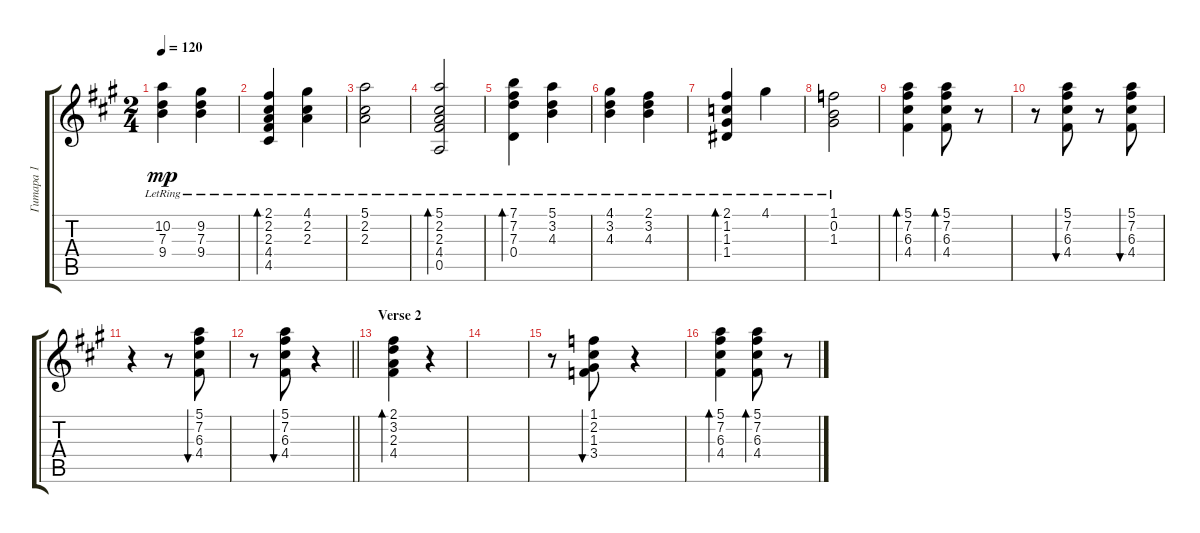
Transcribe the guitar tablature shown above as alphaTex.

\track ("Гитара 1" "Гитара 1") {instrument acousticguitarsteel}
\staff {score tabs}
\tuning (E4 B3 G3 D3 A2 E2) {hide}
\ts (2 4)
\tempo 120
\clef g2
\ks f#minor
(10.2{lr} 7.3{lr} 9.4{lr}).4{dy mp} (9.2{lr} 7.3{lr} 9.4{lr}).4 |
(2.1{lr} 2.2{lr} 2.3{lr} 4.4{lr} 4.5{lr}).4{bd 120} (4.1{lr} 2.2{lr} 2.3{lr}).4 |
(5.1{lr} 2.2{lr} 2.3{lr}).2 |
(5.1{lr} 2.2{lr} 2.3{lr} 4.4{lr} 0.5{lr}).2{bd 120} |
(7.1{lr} 7.2{lr} 7.3{lr} 0.4{lr}).4{bd 120} (5.1{lr} 3.2{lr} 4.3{lr}).4 |
(4.1{lr} 3.2{lr} 4.3{lr}).4 (2.1{lr} 3.2{lr} 4.3{lr}).4 |
(2.1{lr} 1.2{lr} 1.3{lr} 1.4{lr}).4{bd 120} 4.1{lr}.4 |
(1.1{lr} 0.2 1.3).2 |
(5.1 7.2 6.3 4.4).4{bd 120} (5.1 7.2 6.3 4.4).8{bd 120} r.8 |
r.8 (5.1 7.2 6.3 4.4).8{bu 60} r.8 (5.1 7.2 6.3 4.4).8{bu 60} |
r.4 r.8 (5.1 7.2 6.3 4.4).8{bu 60} |
\barLineRight lightlight
r.8 (5.1 7.2 6.3 4.4).8{bu 60} r.4 |
\section ("" "Verse 2")
(2.1 3.2 2.3 4.4).4{bd 60} r.4 |
|
r.8 (1.1 2.2 1.3 3.4).8{bu 60} r.4 |
(5.1 7.2 6.3 4.4).4{bd 120} (5.1 7.2 6.3 4.4).8{bd 120} r.8
